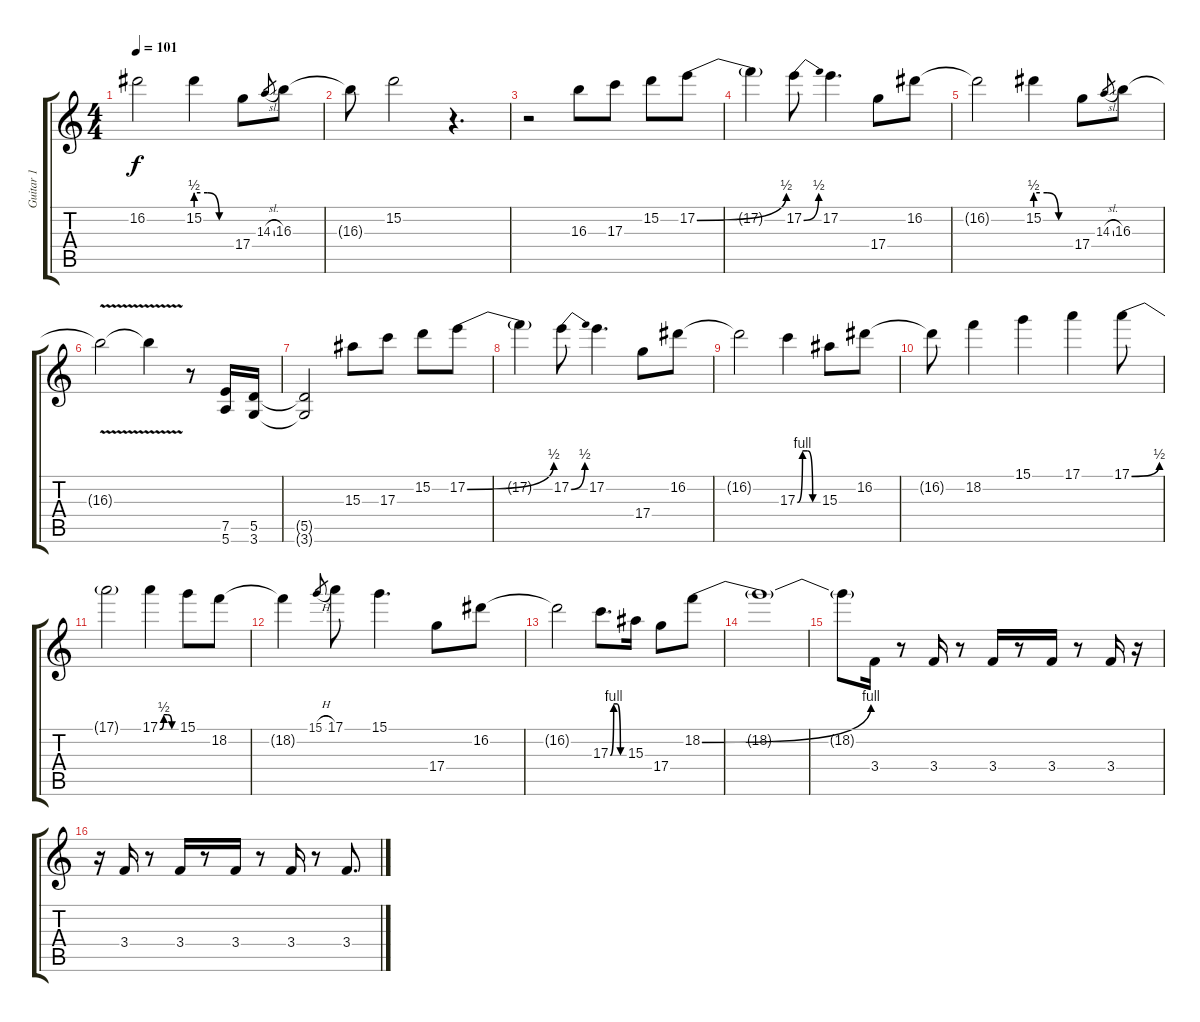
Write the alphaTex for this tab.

\track ("Guitar 1" "Guitar 1") {instrument overdrivenguitar}
\staff {score tabs}
\tuning (E4 B3 G3 D3 A2 E2) {hide}
\ts (4 4)
\tempo 101
\clef g2
\ks c
16.2{t}.2{dy f} 15.2{be (custom 0 2 20 2 40 0 60 0)}.4 17.4.8 14.3{sl}.8{gr} 16.3.8 |
16.3{t}.8 15.2.2 r.4{d} |
r.2 16.3.8 17.3.8 15.2.8 17.2{be (bend 0 0 60 2)}.8 |
17.2{t}.4 17.2{be (bend 0 0 60 2)}.8 17.2.4{d} 17.4.8 16.2.8 |
16.2{t}.2 15.2{be (custom 0 2 20 2 40 0 60 0)}.4 17.4.8 14.3{sl}.8{gr} 16.3.8 |
16.3{v t}.2 16.3{t}.4 r.8 (7.5 5.6).16 (5.5 3.6).16 |
(5.5{t} 3.6{t}).2 15.3.8 17.3.8 15.2.8 17.2{be (bend 0 0 60 2)}.8 |
17.2{t}.4 17.2{be (bend 0 0 60 2)}.8 17.2.4{d} 17.4.8 16.2.8 |
16.2{t}.2 17.3{be (custom 0 0 15 4 30 4 45 0 60 0)}.4 15.3.8 16.2.8 |
16.2{t}.8 18.2.4 15.1.4 17.1.4 17.1{be (bend 0 0 60 2)}.8 |
17.1{t}.2 17.1{be (custom 0 0 15 2 30 2 45 0 60 0)}.4 15.1.8 18.2.8 |
18.2{t}.4 15.1{h}.8{gr} 17.1.8 15.1.4{d} 17.4.8 16.2.8 |
16.2{t}.2 17.3{be (custom 0 0 15 4 30 4 45 0 60 0)}.8{d} 15.3.16 17.4.8 18.2{be (bend 0 0 60 4)}.8 |
18.2{t}.1 |
18.2{t}.8 3.4.16{balance 8 instrument overdrivenguitar} r.8 3.4.16 r.8 3.4.16 r.8 3.4.16 r.8 3.4.16 r.16 |
r.16 3.4.16 r.8 3.4.16 r.8 3.4.16 r.8 3.4.16 r.8 3.4.8{d}
